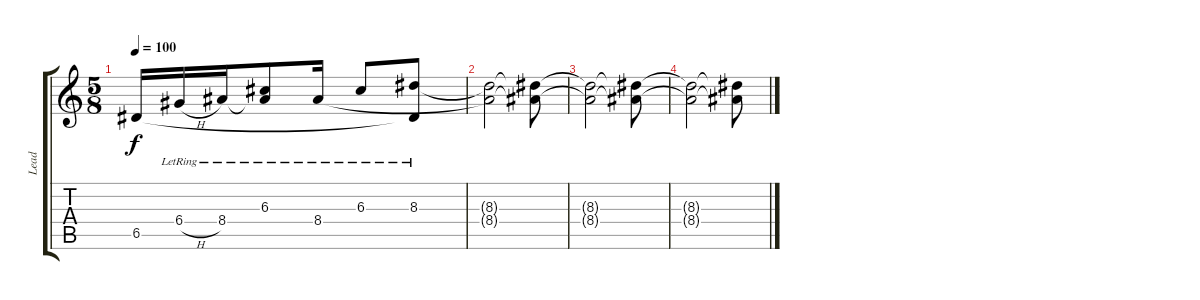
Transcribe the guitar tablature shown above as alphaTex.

\track ("Lead" "Lead") {instrument overdrivenguitar}
\staff {score tabs}
\tuning (E4 B3 G3 D3 A2 E2) {hide}
\ts (5 8)
\tempo 100
\clef g2
\ks c
6.5.16{dy f} 6.4{h lr}.16 8.4{lr}.16 (6.3{lr} 8.4{t}).8 8.4{lr}.16 6.3{lr}.8 (8.3{lr} 6.5{t}).8 |
(8.3{t} 8.4{t}).2 (8.3{t} 8.4{t}).8 |
(8.3{t} 8.4{t}).2 (8.3{t} 8.4{t}).8 |
(8.3{t} 8.4{t}).2 (8.3{t} 8.4{t}).8
